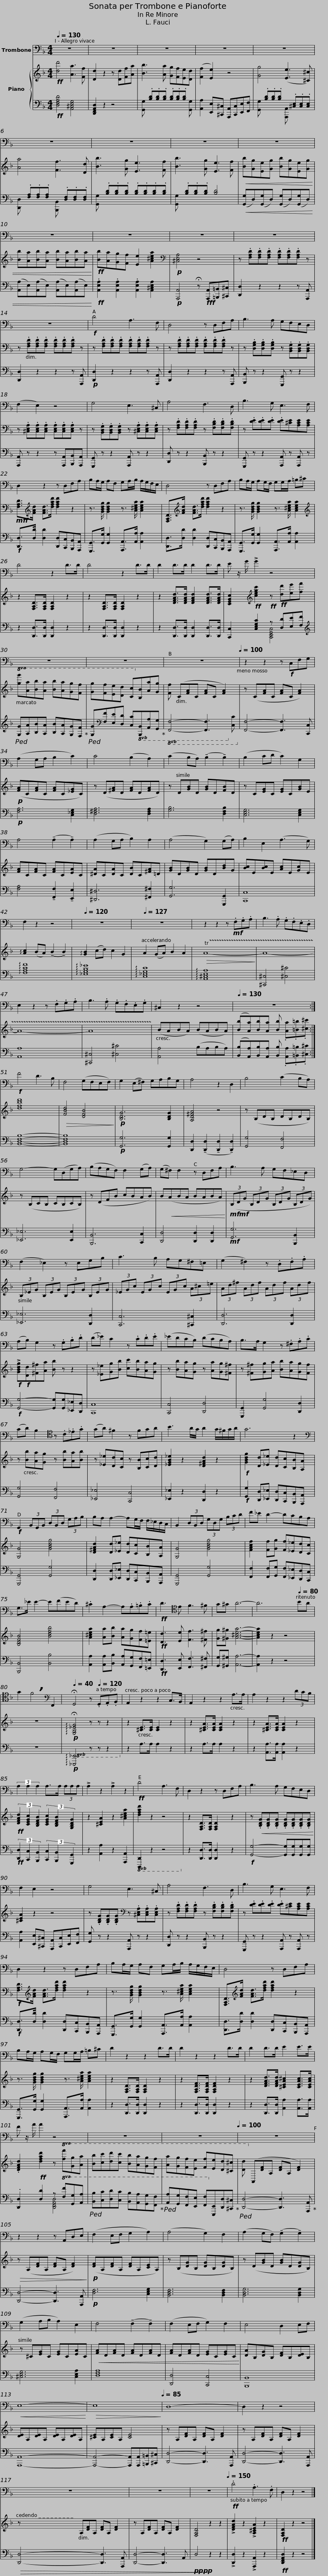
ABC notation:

X:1
%%score 1 { ( 2 5 ) | ( 3 4 ) }
L:1/8
Q:1/4=130
M:4/4
I:linebreak $
K:F
V:1 bass
V:2 treble
V:5 treble
V:3 bass
V:4 bass
V:1
 z8 | z8 | z8 | z8 |$ z8 | %5
 z8 | z8 | z8 |$ z8 | z8 | %10
 z8 | z8 |$ z8 | z8 |!f! D4 A,3 F, | %15
 D,4 z D,F,A, |$ B,3 A, G,F,E,D, | (F,2 E,2) z4 | G,4 E,3 ^C, | A,4 F,3 D, |$ %20
 B,3 G, E,3 F, | D,2 z2 z D,F,A, | B,A,/G,/ A,F, G,A,/B,/ A,/G,/F,/E,/ |$ D,4 z D,F,A, | B,A,/G,/ A,G,/F,/ G,G,/A,/ =B,^C | %25
 D4 z2 D>D | D4 z2 D>D |$ D2 D>D D2 D>D | E z/ G/ !>!G2 z4 | z8 | %30
[Q:1/4=130] z8[Q:1/4=100] |$ z8[Q:1/4=100] | z2 z2 z!f! C,F,G, | (A,2 G,A, B,2 C2) | C4 (B,2 A,2) | %35
 (C2 B,A,) (!tenuto!B,2 !tenuto!B,2) |$ (B,2 CD C2) G,2 | A,4 (!tenuto!A,2 !tenuto!A,2) | (A,2 G,A, B,2) A,2 | (A,4 G,2) (G,A,) | %40
 B,2 E,2 (A,3 G,) |$ F,2 z2 z4 |[Q:1/4=120] z8 |[Q:1/4=127] z8 | z2 z2 z!mf! .F,.G,.A, | %45
 B,3 .A, .G,.F,.E,.D, | E,2 z2 z .F,.G,.A, |$ B,3 .A, .G,.F,.E,.G, | ^C,2 z2 z4 |[Q:1/4=130] z8 :| %50
!f! F4 D3 B, | F,4 (G,F,E,F,) |$ G,2 (E,^F,) G,A,B,G, | A,4 z2 D,2 | B,4 (C2 B,A,) | %55
 G,4- G,(D,G,A,) | (B,A,G,F,) F,2 (G,A,) |$ (G,^F,) F,2 z D,F,A, | B,3 A, G,F,_E,D, | (F,2 _E,2) z E,G,B, |$ %60
 C3 B, A,G,^F,=E, | (G,2 ^F,2) z .D,.F,.A, | (A,B,) G,2 z .G,.B,.D |$ (D_E) C2 z .C.D.E | (_EDCB,) (DCB,A,) | %65
 B,>A, G,2 z .^F,.A,.C | (CD) B,2[K:tenor] z .C._E.G |$ (GA) ^F2 z FGA | B3 A/G/ A2 G/^F/G/A/ | G6 z2 | %70
[K:bass]!f! G,,2 (3B,,G,,B,, (3D,B,,D, (3G,A,B, |$ B,A, A,2- A,G,/F,/ F,/_E,/D,/C,/ | B,,2 (3D,B,,D, (3G,D,G, (3B,CD | F_E D2- DCB,A, |$ G,>_E E2- E(FED) | %75
 .^C2 A,2- A,.A,.=B,.C |!ff! D3[K:tenor] E F3 ^F | G^G A6- | A6[Q:1/4=80] BA |$ G2 !breath!F4[K:bass] F,,2 | %80
[Q:1/4=40] !fermata!G,,4 z[Q:1/4=120] .G,,.A,,.B,, | A,,2 z2 z2 C,>B,, | A,,2 z2 z2 A,>A, | A,2 z2 z2 (3DCB, |$ (3A,2 A,2 A,2 A,>A, (3A,A,A, | %85
 !>!A,2 z2 !>!A,2 z2 |!ff! D4 A,3 F, | D,2 z2 z D,F,A, | B,3 A, G,F,E,D, |$ F,2 E,2 z4 | %90
 G,4 E,3 ^C, | A,4 F,3 D, |$ B,3 G, E,3 F, | D,2 z2 z D,F,A, | B,A,/G,/ A,F, G,A,/B,/ A,/G,/F,/E,/ |$ %95
 D,4 z D,F,A, | B,A,/G,/ A,G,/F,/ G,G,/A,/ =B,^C | D2 z2 z2 D>D | D2 z2 z2 D>D |$ D2 D>D E2 E>E | %100
 F z/ A/ A2 z4 |[Q:1/4=130] z8[Q:1/4=140] | z8[Q:1/4=130][Q:1/4=100] |$ z8 | z2 z2 z A,,D,E, | %105
 (F,2 E,F, G,2 A,2) | (A,4 G,2) F,2 |$ (A,2 G,F,) (!tenuto!G,2 !tenuto!G,2) | (G,2 A,B, A,2) E,2 | F,4 (!tenuto!F,2 !tenuto!F,2) | %110
 (F,2 E,F, G,2) F,2 | E,4 D,2 E,F, |$!<(! E,8-!<)![Q:1/4=95] |[Q:1/4=90]!>(! E,8!>)![Q:1/4=85] | D,8- | %115
 D,2 z2 z4[Q:1/4=80] |$ z8[Q:1/4=75] | z8[Q:1/4=70][Q:1/4=50] | z8[Q:1/4=150] |!ff! .D4 .A,3 .F, | %120
 D,2 z2 z4 |] %121
V:2
!ff! [dd']4 [Aa]3 [Ff] | [Dd]2 z2 z [Dd][Ff][Aa] | [Bb]3 [Aa] [Gg][Ff][Ee][Dd] | ([Ff]2 [Ee]2) z4 |$ [Gg]4 ([Ee]3 [^C^c]) | %5
 [Aa]4 [Ff]3 [Dd] | [Bb]3 [Gg] [Ee]3 [Ff] | [Bb]3 [Gg] [Ee]3 [Ff] |$!<(! [Bb][Gg][Ee][Gg] [Bb][Gg][Ee][Gg] | [Bb][Aa][Bb][Aa] [Bb][Aa][Bb][Aa]!<)! | %10
!ff! [Bb][Aa][Gg][Ff] [Ee]2 [A^cea]2 |[K:bass]!p! [^C,E,A,]4 z4 |$ z .[F,A,D].[F,A,D].[F,A,D] .[F,A,D].[F,A,D].[F,A,D] z | z .[F,A,D].[F,A,D].[F,A,D] .[F,A,D].[F,A,D].[F,A,D] z | z .[F,A,D].[F,A,D].[F,A,D] .[F,A,D].[F,A,D].[F,A,D] z | %15
 z .[F,A,D].[F,A,D].[F,A,D] .[F,A,D].[F,A,D].[F,A,D] z |$ z .[D,G,B,].[D,G,B,].[D,G,B,] z .[B,,D,G,].[B,,D,G,].[B,,D,G,] | z .[^C,E,A,].[C,E,A,].[C,E,A,] .[C,E,A,].[C,E,A,].[C,E,A,] z | z .[B,,D,G,].[B,,D,G,].[B,,D,G,] z .[^C,E,A,].[C,E,A,].[C,E,A,] | z .[F,A,D].[F,A,D].[F,A,D] z .[F,B,D].[F,B,D].[F,B,D] |$ %20
 z .[DE].[DE].[DE] .[DE][^CE][A,CE][A,CE] |!mf!!f! [F,A,D]>[K:treble][FAd] [FAd]>[dfad'] [dfad']2 z2 | z3/2 [GBdg]/ [GBdg]2 z3/2 [A^cea]/ [Acea]2 |$ [F,A,D]>[K:treble][FAd] [FAd]>[dfad'] [dfad']2 z2 | z3/2 [GBdg]/ [GBdg]2 z3/2 [A^cea]/ [Acea]2 | %25
[K:treble] z2 [F,A,D]>[F,A,D] [F,A,D]2 z2 | z2 [F,A,D]>[F,A,D] [F,A,D]2 z2 |$ z2 [DFAd]>[DFAd] [DFAd]2 [DFAd]>[DFAd] | [CEGc]2[K:treble] [cegc']2 z!ff! [dd'][ee'][ff'] |!8va(! [gg'][aa'][bb'][aa'] [bb'][aa'][gg'][ff'] | %30
 [gg'][ff'][ee'][dd'] [cc']!8va)![Bb][Aa][Gg] |$ x (C[FA]C [FA]C [FA]2) | z (C[FA]C [FA]C [FA]2) |!p! ([FA]C[FA]C [FA]C[_EG]C) | z (D[^FA]D [FA]D[FA]D) | %35
 z D[GB]D [GB]D[FB]D |$ z C[EG]C [EG]C[GB]E | [FA]C[FA]C [FA]C[EA]C | [^DA]C[DA]C [DB]C[^FA]=D | [GB]D[GB]D [GB]D[Bd]G | %40
 [Bc]E[Bc]E [Ac]E[Gc]E |$ !arpeggio![Ac]2 (BA) (!tenuto!B2 !tenuto!B2) | !arpeggio![GB]2 (cd) c2 G2 | A2 (GA) B2 A2 |!>(! !trill(!TA8-!>)! | %45
 A8- | A8- |$ A8!trill)! | (BABA) (BABA) | ([Bb][Aa])[Bb][Aa] [Bb] x x2 :| %50
 [dfbd']8 |!>(! [FBd]4 [DFB]4!>)! |$!p! [B,DG]6 [B,DG]2 | [A,D^FA]4 z4 | z (B,DB, DB,DB,) | %55
 z (B,CB, CB,CB,) | z (DFB cBAB) |$ B!<(!(ABA BABA)!<)! |!mf!!mf! (3(B,DG (3B,DG (3B,DG (3B,DG) | (3B,_EG (3B,EG (3B,EG (3B,EG |$ %60
 (3_EGc (3EGc (3EGc (3A^c=e | (3Ad^f (3Adf (3Adf (3Adf |!f! !>![GBdg]!f![Dd][^F^f][Aa] [Bb] z z2 |$ z [_E_e][Gg][Bb] [cc'][Bb][Aa][Gg] | z [Bb][Aa][Gg] z [Aa][Gg][^F^f] | %65
 z [^F^f][Gg][Aa] [Bb][Aa][Gg][Ff] | z [Bb][Aa][Gg] z [Bb][Aa][Bb] |$ z [_E_e][Dd][Cc] z [B,B][Cc][Dd] | [_EGB_e]2 z2 [D^FAd]2 z2 |!f! [GBdg]2 [Dd][_E_e] [Dd][Cc][B,B][A,A] | %70
 [G,G]4 [GBdg]4 |$ [D^FAd]2 [Dd][_E_e] [Dd][Cc][B,B][A,A] | [G,G]4 [GBdg]4 | [FAcf]2 [Ff][Gg] [Ff][_E_e][Dd][Cc] |$ [B,DFB]4 [Bdfb]4 | %75
 [A^cea]2 [Aa][Bb] [Aa][Gg][Ff][=E=e] |!ff! [Dd]3 [Ee] [Ff]3 [^F^f] | [Gg][^G^g] [A^cea]6- | [Acea]2 z2 z4 |$ z8 | %80
!p! !arpeggio!!fermata![G,B,_EG]4 z z z2 | z2 [^CE]>[CE] [CE]2 z2 | z2 [^CEA]>[CEA] [CEA]2 z2 | z2 [^CEA]>[CEA] [CEA]2 z2 |$!ff! (3[DFAd]2 [CEGc]2 [B,DFB]2 (3[CEGc]2 [B,DFB]2 [G,B,DG]2 | %85
 z2 [^CEA]2 z2 [A^cea]2 | [dfad']2 z2 z4 | z2 [F,A,D]>[F,A,D] [F,A,D]2 z2 | z!<(! .[B,DG].[B,DG].[B,DG] .[B,DG].[B,DG].[B,DG].[B,DG]!<)! |$ [^CEA]2 z2 z4 | %90
 z .[B,DG].[B,DG].[B,DG][K:bass] z .[^C,E,A,].[C,E,A,].[C,E,A,] | z .[F,A,D].[F,A,D].[F,A,D] z .[F,B,D].[F,B,D].[F,B,D] |$ z .[DE].[DE].[DE] .[DE][^CE][A,CE][A,CE] |!f! [F,A,D]>[K:treble][FAd] [FAd]>[dfad'] [dfad']2 z2 | z3/2 [GBdg]/ [GBdg]2 z3/2 [A^cea]/ [Acea]2 |$ %95
 [F,A,D]>[K:treble][FAd] [FAd]>[dfad'] [dfad']2 z2 | z3/2 [GBdg]/ [GBdg]2 z3/2 [A^cea]/ [Acea]2 | z2 [F,A,D]>[F,A,D] [F,A,D]2 z2 | z2 [F,A,DF]>[F,A,DF] [F,A,DF]2 z2 |$ z2 [DFAd]>[DFAd] [^CEA^c]2 [CEAc]>[CEAc] | %100
 .[DFAd]2 [dfad']2 z!8va(! [ff'][gg'][aa'] | [bb'][c'c''][d'd''][c'c''] [bb'][aa'][gg'][ff'] | [aa'][gg'][ff'][ee'] [ff'][ee'][dd'][^c^c'] |$ x!8va)! (A,[DF]A, [DF]A, [DF]2) |!>(! z (A,[DF]A, [DF]A, [DF]2)!>)! | %105
!p! ([DF]A,[DF]A, [DF]A,[CE]A,) | z (B,[DG]B, [DG]B,[DG]B,) |$ z (D[GB]D [GB]D[DG]B,) | z ^C[EG]C [EG]C[EA]C |!<(! [FA]D[FA]D [FA]D[FA]D | %110
 [FA]D[FA]D [EG]C[EG]C!<)! | [DA]B,[DG]B, [DF]B,[DE]B, |$ [DE]A,[DE]A, [DE]A,[DE]A, | [^CE]A,[CE]A, [CE]4 | z A,[DF]A, [DF]A, [DF]2 | %115
 z A,[DF]A, [DF]A, [DF]2 |$ z A,[DF]A, [DF]A, [DF]2 | z A,[DF]A, [DF]A, [DF]2 | [F,A,D]4 z2 z2 | !>![DFAd]2 z2 !>![A,^CEA]2 z2 | %120
!ff! [F,A,D]2 z2 z4 |] %121
V:3
!ff! [D,F,A,D]4 [A,,^C,E,G,]4 | [D,,F,,A,,D,]2 z2 z4 | x .[B,D].[B,D].[B,D] .[B,D].[B,D].[B,D] x | x2 [E,,E,][^C,,^C,] [A,,,A,,][C,,C,][E,,E,][F,,F,] |$ x .[B,D].[B,D].[B,D] x .[^C,E,].[C,E,].[C,E,] | %5
 x .[F,A,].[F,A,].[F,A,] x .[D,F,].[D,F,].[D,F,] | x .[B,D].[B,D].[B,D] .[B,D].[B,D].[B,D].[B,D] | x .[B,D].[B,D].[B,D] [B,D]4 |$!<(! ([G,,G,]D,)([G,,G,]D,) ([G,,G,]D,)([G,,G,]D,) | ([A,,A,]E,)([A,,A,]E,) ([A,,A,]E,)([A,,A,]E,)!<)! | %10
!ff! .[A,,E,A,]2 .[A,,E,A,]2 .[A,,E,A,]2 [A,,^C,E,A,]2 |!p! [A,,,A,,]4 !fermata!z!fff! [A,,,A,,][=B,,,=B,,][^C,,^C,] |$ [D,,D,]2 z2 z2 z [A,,,A,,] | [D,,D,]2 z2 z2 z [A,,,A,,] |!p! [D,,D,]2 z2 z2 z [A,,,A,,] | %15
 [D,,D,]2 z2 z2 z [A,,,A,,] |$ [B,,,B,,] z z2 [G,,,G,,] z z2 | [A,,,A,,] z z2 z [A,,,A,,][B,,,B,,][A,,,A,,] | [G,,,G,,] z z2 [A,,,A,,] z z2 | [D,,D,] z z2 [B,,,B,,] z z2 |$ %20
 [G,,,G,,] z z2 [A,,,A,,] z [A,,,A,,] z |!f! [D,,D,]>[D,D] [D,D]2 [D,,D,][C,,C,][B,,,B,,][A,,,A,,] | [G,,,G,,]>[G,,G,] [G,,G,]2 [A,,,A,,]>[A,,A,] [A,,A,]2 |$ [D,,D,]>[D,D] [D,D]2 [D,,D,][C,,C,][B,,,B,,][A,,,A,,] | [G,,,G,,]>[G,,G,] [G,,G,]2 [A,,,A,,]>[A,,A,] [A,,A,]2 | %25
 z2 [D,,D,]>[D,,D,] [D,,D,]2 z2 | z2 [D,,D,]>[D,,D,] [D,,D,]2 z2 |$ z2 [D,,D,]>[D,,D,] [D,,D,]2 [D,,D,]>[D,,D,] | [C,,C,]2!ff! [C,E,G,C]2!ff! z [D,D][E,E][F,F] |[K:treble]!ped! [G,G][A,A][B,B][A,A] [B,B][A,A][G,G][F,F]!ped-up! | %30
!ped! [G,G][K:bass][F,F][E,E][D,D] [C,C]!8vb(![B,,,B,,][A,,,A,,][G,,,G,,]!ped-up! |$!8vb(! [F,,,F,,]4- [F,,,F,,]3!8vb)! [C,,C,]!8vb)! | [F,,F,]4- [F,,F,]3 [C,,C,] |!p! [F,A,]6 [C,_E,G,]2 | [D,^F,A,]6 [D,F,A,]2 | %35
 [G,B,]6 [D,F,B,]2 |$ [C,E,G,]6 [C,E,G,]2 | [F,A,]4 !tenuto![F,,F,]2 !tenuto![E,,E,]2 | [^D,,^D,]6 [^F,,^F,]2 | [G,,G,]6 [G,,,G,,]2 | %40
 [C,,C,]8 |$ !arpeggio![F,A,CF]8 | !arpeggio![_E,G,B,_E]8 | !arpeggio![C,_E,G,C]8 | !arpeggio![A,,^C,E,A,]8 | %45
 [^C,,^C,]4 [^C,^C]4 | [A,,A,]8 |$ [^C,,^C,]4 [^C,^C]4 | [A,,A,]4 (B,A,B,A,) | ([B,,B,][A,,A,])[B,,B,][A,,A,] [B,,B,] x x2 :| %50
 [B,,D,F,B,]8- | [B,,D,F,B,]8 |$!p! [G,,G,]6 [G,,G,]2 | [D,,D,]2 (!tenuto![D,,D,]2 !tenuto![D,,D,]2 !tenuto![D,,D,]2) | [G,,G,]4 [F,,F,]4 | %55
 [_E,,_E,]6 [E,,E,]2 | [B,,,B,,]6 [C,,C,]2 |$ [D,,D,]4 [D,,D,]2 [D,,D,]2 |!mf! [G,,G,]6 [B,,,B,,]2 | [_E,,_E,]6 [D,,D,]2 |$ %60
 [C,,C,]6 [^C,,^C,]2 | [D,,D,]6 [D,,D,]2 |!f! [G,,G,]4- [G,,G,][G,,G,][_E,,_E,][D,,D,] |$ [C,,C,]8 | [C,,C,]4 [D,,D,]4 | %65
 [G,,,G,,]2 [G,,G,]4 [D,,D,]2 | [G,,G,]4 [F,,F,]4 |$ [_E,,_E,]4 [C,,C,]4 | [_E,,_E,]2 z2 [D,,D,]2 z2 |!f! [G,,G,]2 [D,,D,][_E,,_E,] [D,,D,][C,,C,][B,,,B,,][A,,,A,,] | %70
 [G,,,G,,]4 [G,,G,]4 |$ [D,,D,]2 [D,,D,][_E,,_E,] [D,,D,][C,,C,][B,,,B,,][A,,,A,,] | [G,,,G,,]4 [G,,G,]4 | [F,,F,]2 [F,,F,][G,,G,] [F,,F,][_E,,_E,][D,,D,][C,,C,] |$ [B,,,B,,]4 [B,,B,]4 | %75
 [A,,A,]2 [A,,A,][B,,B,] [A,,A,][G,,G,][F,,F,][=E,,=E,] |!ff! [D,,D,]3 [E,,E,] [F,,F,]3 [^F,,^F,] | [G,,G,][^G,,^G,] [A,,A,]6- | [A,,A,]2 z2 z4 |$ z8 | %80
!p!!8vb(! !arpeggio![_E,,,_E,,]4 z z z2!8vb)! | z2 A,>A, A,2 z2 | z2 A,>A, A,2 z2 | z2 [A,,A,]>[A,,A,] [A,,A,]2 z2 |$!ff! (3[D,,D,]2 [C,,C,]2 [B,,,B,,]2 (3[C,,C,]2 [B,,,B,,]2 [G,,,G,,]2 | %85
 z2 [A,,A,]2 z2 [A,,,A,,]2 |!8vb(! [D,,,D,,]2 z2 z4!8vb)! | z2 [D,,D,]>[D,,D,] [D,,D,]2 z2 |!f! [G,,G,]4- [G,,G,][G,,G,][G,,G,][G,,G,] |$ [A,,A,]2 [E,,E,][^C,,^C,] [A,,,A,,][C,,C,][E,,E,][F,,F,] | %90
 [G,,G,] z z2 [A,,,A,,] z z2 | [D,,D,] z z2 [B,,,B,,] z z2 |$ [G,,,G,,] z z2 [A,,,A,,] z [A,,,A,,] z |!f! [D,,D,]>[D,D] [D,D]2 [D,,D,][C,,C,][B,,,B,,][A,,,A,,] | [G,,,G,,]>[G,,G,] [G,,G,]2 [A,,,A,,]>[A,,A,] [A,,A,]2 |$ %95
 [D,,D,]>[D,D] [D,D]2 [D,,D,][C,,C,][B,,,B,,][A,,,A,,] | [G,,,G,,]>[G,,G,] [G,,G,]2 [A,,,A,,]>[A,,A,] [A,,A,]2 | z2 [D,,D,]>[D,,D,] [D,,D,]2 z2 | z2 [D,,D,]>[D,,D,] [D,,D,]2 z2 |$ z2 [D,,D,]>[D,,D,] [A,,A,]2 [A,,A,]>[A,,A,] | %100
 .[D,,D,]2!ff! [D,D]2 z!8va(! [F,F][G,G][A,A] |!ped! [B,B][Cc][Dd][Cc] [B,B][A,A][G,G][F,F]!ped-up! |!ped! [A,A][G,G][F,F][E,E] [F,F]!8va)![E,,E,][D,,D,][^C,,^C,]!ped-up! |$!ped! [D,,D,]4- [D,,D,]3 [A,,,A,,]!ped-up! | [D,,D,]4- [D,,D,]3 [A,,,A,,] | %105
!p! [D,F,]6 [C,E,G,]2 | [B,,D,F,]6 [B,,D,F,]2 |$ [B,,D,G,]6 [B,,D,G,]2 | [^C,E,G,]6 [C,E,A,]2 | [D,F,A,]8 | %110
 [D,,D,]4 [C,,C,]4 | [B,,,B,,]8 |$ [A,,,A,,]8- | [A,,,A,,]4- [A,,,A,,][A,,,A,,][=B,,,=B,,][^C,,^C,] | [D,,D,]4- [D,,D,]3 [A,,,A,,] | %115
 [D,,D,]4- [D,,D,]3 [A,,,A,,] |$!>(! [D,,D,]4- [D,,D,]3 [A,,,A,,] | [D,,D,]4- [D,,D,]3 A,, |!pp!!pp! D,4!>)! z2 z2 | !>![D,,D,]2 z2 !>![A,,,A,,]2 z2 | %120
!ff! [D,,F,,A,,D,]2 z2 z4 |] %121
V:4
 x8 | x8 | [G,,G,] x6 [G,,G,] | [A,,A,]2 x6 |$ [G,,G,] x3 [A,,,A,,] x3 | %5
 [D,,D,] x3 [B,,,B,,] x3 | [G,,G,] x7 | [G,,G,] x7 |$ x8 | x8 | %10
 x8 | x8 |$ x8 | x8 | x8 | %15
 x8 |$ x8 | x8 | x8 | x8 |$ %20
 x8 | x8 | x8 |$ x8 | x8 | %25
 x8 | x8 |$ x8 | x4 [C,,E,,G,,C,]4 |[K:treble] x8 | %30
 x[K:bass] x4!8vb(! x3 |$!8vb(! x7!8vb)! x!8vb)! | x8 | x8 | x8 | %35
 x8 |$ x8 | x8 | x8 | x8 | %40
 x8 |$ x8 | x8 | x8 | x8 | %45
 x8 | x8 |$ x8 | x8 | x5 .[A,,A,].[=B,,=B,].[^C,^C] :| %50
 x8 | x8 |$ x8 | x8 | x8 | %55
 x8 | x8 |$ x8 | x8 | x8 |$ %60
 x8 | x8 | x8 |$ x8 | x8 | %65
 x8 | x8 |$ x8 | x8 | x8 | %70
 x8 |$ x8 | x8 | x8 |$ x8 | %75
 x8 | x8 | x8 | x8 |$ x8 | %80
!8vb(! x8!8vb)! | x8 | x8 | x8 |$ x8 | %85
 x8 |!8vb(! x8!8vb)! | x8 | x8 |$ x8 | %90
 x8 | x8 |$ x8 | x8 | x8 |$ %95
 x8 | x8 | x8 | x8 |$ x8 | %100
 x4 [D,,F,,A,,D,]4!8va(! | x8 | x5!8va)! x3 |$ x8 | x8 | %105
 x8 | x8 |$ x8 | x8 | x8 | %110
 x8 | x8 |$ x8 | x8 | x8 | %115
 x8 |$ x8 | x8 | x8 | x8 | %120
 x8 |] %121
V:5
 x8 | x8 | x8 | x8 |$ x8 | %5
 x8 | x8 | x8 |$ x8 | x8 | %10
 x8 |[K:bass] x8 |$ x8 | x8 | x8 | %15
 x8 |$ x8 | x8 | x8 | x8 |$ %20
 x8 | x3/2[K:treble] x13/2 | x8 |$ x3/2[K:treble] x13/2 | x8 | %25
[K:treble] x8 | x8 |$ x8 | x2[K:treble] x6 |!8va(! x8 | %30
 x5!8va)! x3 |$ [Ff] x7 | x8 | x8 | x8 | %35
 x8 |$ x8 | x8 | x8 | x8 | %40
 x8 |$ x8 | x8 | x8 | x8 | %45
 x8 | x8 |$ x8 | x8 | x5 .[Aa].[=B=b].[^c^c'] :| %50
 x8 | x8 |$ x8 | x8 | x8 | %55
 x8 | x8 |$ x8 | x8 | x8 |$ %60
 x8 | x8 | x8 |$ x8 | x8 | %65
 x8 | x8 |$ x8 | x8 | x8 | %70
 x8 |$ x8 | x8 | x8 |$ x8 | %75
 x8 | x8 | x8 | x8 |$ x8 | %80
 x8 | x8 | x8 | x8 |$ x8 | %85
 x8 | x8 | x8 | x8 |$ x8 | %90
 x4[K:bass] x4 | x8 |$ x8 | x3/2[K:treble] x13/2 | x8 |$ %95
 x3/2[K:treble] x13/2 | x8 | x8 | x8 |$ x8 | %100
 x5!8va(! x3 | x8 | x8 |$ [dd']!8va)! x7 | x8 | %105
 x8 | x8 |$ x8 | x8 | x8 | %110
 x8 | x8 |$ x8 | x8 | x8 | %115
 x8 |$ x8 | x8 | x8 | x8 | %120
 x8 |] %121
